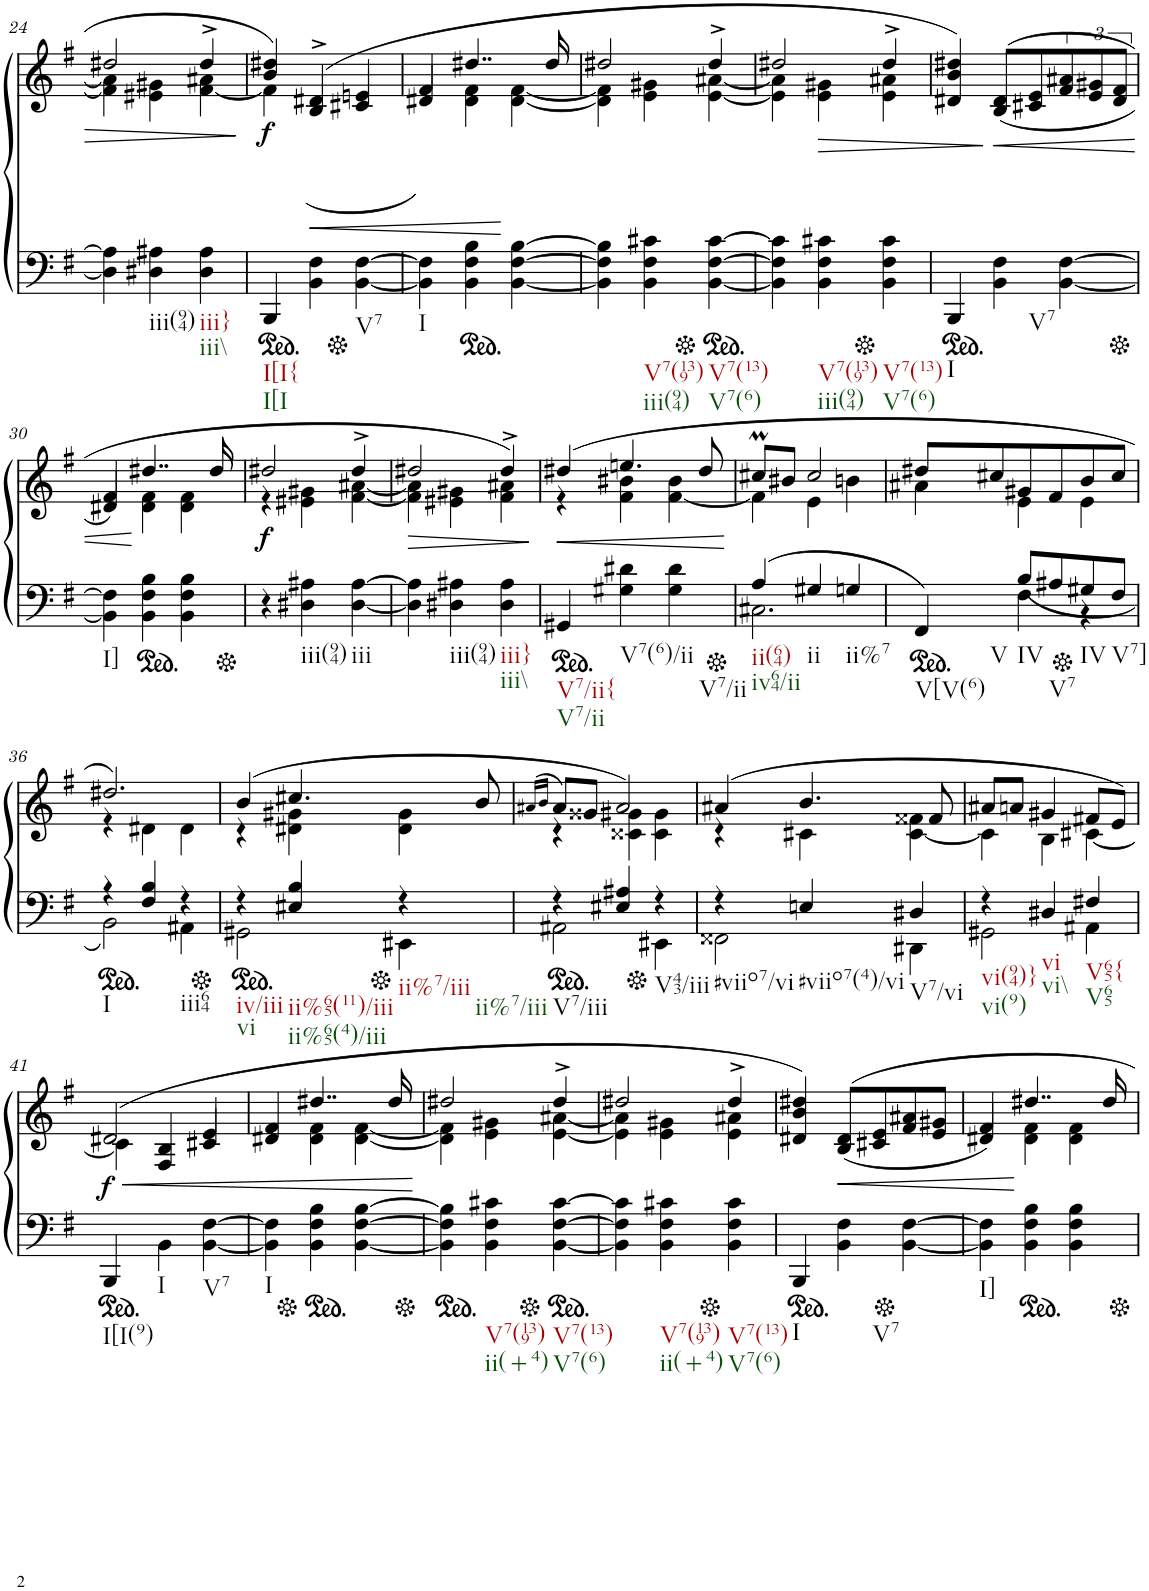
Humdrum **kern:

**kern	**kern	**dynam
*part2	*part1	*part1
*staff2	*staff1	*staff1
*I"Piano	*I"Piano	*
*I'Pno	*I'Pno	*
!!LO:PB:g=z
*clefF4	*clefG2	*
*k[f#]	*k[f#]	*
*e:	*e:	*
*M3/4	*M3/4	*
=24	=24	=24
*	*^	*
4D#\] 4A#\]	2dd#X/	4f#\] 4a#\]	.
!LO:TX:b:t=iii(94)	!	!	!
4D#X\ 4A#X\	.	4e#X\ 4g#X\	.
!LO:TX:b:t=iii}	!	!	!
!LO:TX:b:t=iii\\	!	!	!
4D#\ 4A#\	4dd#^/	[4f#\ 4a#X\	.
=25	=25	=25	=25
*ped	*	*	*
!LO:TX:b:t=I[I{	!	!	!
!LO:TX:b:t=I[I	!	!	!
!	!	!	!LO:DY:b
4BBB/	4b/ 4dd#X/	4f#\]	f
!	!	!	!LO:HP:b
4BB\ 4F#\	(4d#X^/	(4B/	<
*Xped	*	*	*
!LO:TX:b:t=V7	!	!	!
[4BB\ [4F#\	4en/	4c#X/	.
=26	=26	=26	=26
!LO:TX:b:t=I	!	!	!
4BB\] 4F#\]	4f#/	4d#X/)	.
*ped	*	*	*
4BB\ 4F#\ 4B\	4..dd#X/	4d#\ 4f#\	.
[4BB\ [4F#\ [4B\	.	[4d#\ [4f#\	.
.	16dd#/	.	.
=27	=27	=27	=27
4BB\] 4F#\] 4B\]	2dd#X/	4d#\] 4f#\]	.
!LO:TX:b:t=V7(139)	!	!	!
!LO:TX:b:t=iii(94)	!	!	!
4BB\ 4F#\ 4c#X\	.	4e\ 4g#X\	.
*Xped	*	*	*
*ped	*	*	*
!LO:TX:b:t=V7(13)	!	!	!
!LO:TX:b:t=V7(6)	!	!	!
[4BB\ [4F#\ [4c#\	4dd#^/	[4e\ [4a#X\	.
=28	=28	=28	=28
4BB\] 4F#\] 4c#\]	2dd#X/	4e\] 4a#\]	.
!LO:TX:b:t=V7(139)	!	!	!
!LO:TX:b:t=iii(94)	!	!	!
!	!	!	!LO:HP:b
4BB\ 4F#\ 4c#X\	.	4e\ 4g#X\	>
*Xped	*	*	*
!LO:TX:b:t=V7(13)	!	!	!
!LO:TX:b:t=V7(6)	!	!	!
4BB\ 4F#\ 4c#\	4dd#^/	4e\ 4a#X\	.
*	*v	*v	*
=29	=29	=29
*ped	*	*
*	*^	*
!LO:TX:b:t=I	!	!	!
*	*v	*v	*
4BBB/	4d#X/ 4b/ 4dd#X/)	.
!LO:TX:b:t=V7	!	!
!	!	!LO:HP:n=1:b
4BB\ 4F#\	((8B/ 8d#/L	[ <
.	8c#X/ 8e/	.
[4BB\ [4F#\	12f#/ 12a#X/	.
.	12e/ 12g#X/	.
.	12d#/ 12f#/J	.
!!LO:LB:g=z
=30	=30	=30
*Xped	*	*
*	*^	*
!LO:TX:b:t=I]	!	!	!
4BB\] 4F#\]	4f#/	4d#X/)	.
*ped	*	*	*
4BB\ 4F#\ 4B\	4..dd#X/	4d#\ 4f#\	]
4BB\ 4F#\ 4B\	.	4d#\ 4f#\	.
.	16dd#/	.	.
=31	=31	=31	=31
*Xped	*	*	*
!	!	!	!LO:DY:b
4r	2dd#X/	4r	f
!LO:TX:b:t=iii(94)	!	!	!
4D#X\ 4A#X\	.	4e#X\ 4g#X\	.
!LO:TX:b:t=iii	!	!	!
[4D#\ [4A#\	4dd#^/	[4f#\ [4a#X\	.
=32	=32	=32	=32
!	!	!	!LO:HP:b
4D#\] 4A#\]	2dd#X/	4f#\] 4a#\]	>
!LO:TX:b:t=iii(94)	!	!	!
4D#X\ 4A#X\	.	4e#X\ 4g#X\	.
!LO:TX:b:t=iii}	!	!	!
!LO:TX:b:t=iii\\	!	!	!
4D#\ 4A#\	4dd#^/)	4f#\ 4a#X\	.
*	*v	*v	*
.	.	[
=33	=33	=33
*ped	*	*
!LO:TX:b:t=V7/ii{	!	!
!LO:TX:b:t=V7/ii	!	!
!	!	!LO:HP:b
*	*^	*
4GG#X/	(4dd#X/	4r	<
!LO:TX:b:t=V7(6)/ii	!	!	!
4G#X\ 4d#X\	4.een/	4f#\ 4b#X\	.
!LO:TX:b:t=V7/ii	!	!	!
4G#\ 4d#\	.	[4f#\ 4b#\	.
.	8dd#/	.	.
*	*v	*v	*
.	.	]
=34	=34	=34
*Xped	*	*
*^	*^	*
!LO:TX:b:t=ii(64)	!	!	!	!
!LO:TX:b:t=iv64/ii	!	!	!	!
(4A/	2.C#X\	8cc#Xm/L	4f#\]	.
.	.	8b#X/J	.	.
!LO:TX:b:t=ii	!	!	!	!
4G#X/	.	2cc#/	4e\	.
!LO:TX:b:t=ii%7	!	!	!	!
4Gn/	.	.	4bn\	.
=35	=35	=35	=35	=35
*ped	*	*	*	*
!LO:TX:b:t=V[V(6)	!	!	!	!
!LO:TX:b:t=V	!	!	!	!
4FF#/)	4ryy	8dd#X/L	4a#X\	.
.	.	8cc#X/	.	.
!LO:TX:b:t=IV	!	!	!	!
(8B/L	4F#\	8g#X/	4e\	.
!LO:TX:b:t=V7	!	!	!	!
8A#X/	.	8f#/	.	.
*Xped	*	*	*	*
!LO:TX:b:t=IV	!	!	!	!
8G#X/	4r	8b/	4e\	.
!LO:TX:b:t=V7]	!	!	!	!
8F#/J	.	8cc#/J	.	.
!!LO:LB:g=z	!!
=36	=36	=36	=36	=36
*ped	*	*	*	*
!LO:TX:b:t=I	!	!	!	!
4r	2BB\)	2.dd#X/)	4r	.
4F#/ 4B/	.	.	4d#X\	.
!LO:TX:b:t=iii64	!	!	!	!
4r	4AA#X\	.	4d#\	.
=37	=37	=37	=37	=37
*Xped	*	*	*	*
*ped	*	*	*	*
!LO:TX:b:t=iv/iii	!	!	!	!
!LO:TX:b:t=vi	!	!	!	!
4r	2GG#X\	(4b/	4r	.
!LO:TX:b:t=ii%65(11)/iii	!	!	!	!
!LO:TX:b:t=ii%65(4)/iii	!	!	!	!
4E#X/ 4B/	.	4.cc#X/	4d#X\ 4g#X\	.
*Xped	*	*	*	*
!LO:TX:b:t=ii%7/iii	!	!	!	!
!LO:TX:b:t=ii%7/iii	!	!	!	!
4r	4EE#X\	.	4d#\ 4g#\	.
.	.	8b/	.	.
=38	=38	=38	=38	=38
.	.	(16qa#X/LL	.	.
.	.	16qb/JJ	.	.
*ped	*	*	*	*
!LO:TX:b:t=V7/iii	!	!	!	!
4r	2AA#X\	8a#/L)	4r	.
.	.	8g##X/J	.	.
4E#X/ 4A#X/	.	2a#/)	4c##X\ 4g#X\	.
*Xped	*	*	*	*
!LO:TX:b:t=V43/iii	!	!	!	!
4r	4EE#X\	.	4c##\ 4g#\	.
=39	=39	=39	=39	=39
!LO:TX:b:t=#viio7/vi	!	!	!	!
4r	2FF##X\	(4a#X/	4r	.
!LO:TX:b:t=#viio7(4)/vi	!	!	!	!
4En/	.	4.b/	4c#X\	.
!LO:TX:b:t=V7/vi	!	!	!	!
4D#X/	4DD#X\	.	[4c#\ 4f##X\	.
.	.	8f##/	.	.
=40	=40	=40	=40	=40
!LO:TX:b:t=vi(94)}	!	!	!	!
!LO:TX:b:t=vi(9)	!	!	!	!
4r	2GG#X\	8a#X/L	4c#\]	.
.	.	8an/J	.	.
!LO:TX:b:t=vi	!	!	!	!
!LO:TX:b:t=vi\\	!	!	!	!
4D#X/	.	4g#X/	4B\	.
!LO:TX:b:t=V65{	!	!	!	!
!LO:TX:b:t=V65	!	!	!	!
4F#X/	4AA#X\	8f#X/L	[4c#X\	.
.	.	8e/J)	.	.
*v	*v	*	*	*
!!LO:LB:g=z	!!
=41	=41	=41	=41
*ped	*	*	*
!LO:TX:b:t=I[I(9)	!	!	!
!	!	!	!LO:HP:b
!	!	!	!LO:DY:n=1:b
4BBB/	(2d#X/	4c#\]	< f
!LO:TX:b:t=I	!	!	!
4BB\	.	4F#/ 4B/	.
!LO:TX:b:t=V7	!	!	!
[4BB\ [4F#\	4e/	4c#X/	.
=42	=42	=42	=42
!LO:TX:b:t=I	!	!	!
4BB\] 4F#\]	4d#X/ 4f#/	4ryy	.
*Xped	*	*	*
*ped	*	*	*
4BB\ 4F#\ 4B\	4..dd#X/	4d#\ 4f#\	.
[4BB\ [4F#\ [4B\	.	[4d#\ [4f#\	.
.	16dd#/	.	.
*	*v	*v	*
.	.	[
=43	=43	=43
*Xped	*	*
*ped	*	*
*	*^	*
4BB\] 4F#\] 4B\]	2dd#X/	4d#\] 4f#\]	.
!LO:TX:b:t=V7(139)	!	!	!
!LO:TX:b:t=ii(+4)	!	!	!
4BB\ 4F#\ 4c#X\	.	4e\ 4g#X\	.
*Xped	*	*	*
*ped	*	*	*
!LO:TX:b:t=V7(13)	!	!	!
!LO:TX:b:t=V7(6)	!	!	!
[4BB\ [4F#\ [4c#\	4dd#^/	[4e\ [4a#X\	.
=44	=44	=44	=44
4BB\] 4F#\] 4c#\]	2dd#X/	4e\] 4a#\]	.
!LO:TX:b:t=V7(139)	!	!	!
!LO:TX:b:t=ii(+4)	!	!	!
4BB\ 4F#\ 4c#X\	.	4e\ 4g#X\	.
*Xped	*	*	*
!LO:TX:b:t=V7(13)	!	!	!
!LO:TX:b:t=V7(6)	!	!	!
4BB\ 4F#\ 4c#\	4dd#^/	4e\ 4a#X\	.
*	*v	*v	*
=45	=45	=45
*ped	*	*
*	*^	*
!LO:TX:b:t=I	!	!	!
*	*v	*v	*
4BBB/	4d#X/ 4b/ 4dd#X/)	.
!LO:TX:b:t=V7	!	!
4BB\ 4F#\	(8B/ 8d#/L	.
.	8c#X/ 8e/	.
*Xped	*	*
[4BB\ [4F#\	8f#/ 8a#X/	.
.	8e/ 8g#X/J	.
=46	=46	=46
*	*^	*
!LO:TX:b:t=I]	!	!	!
4BB\] 4F#\]	4f#/	4d#X/)	.
*ped	*	*	*
4BB\ 4F#\ 4B\	4..dd#X/	4d#\ 4f#\	[
4BB\ 4F#\ 4B\	.	4d#\ 4f#\	.
.	16dd#/	.	.
*	*v	*v	*
*Xped	*	*
=	=	=
*-	*-	*-
